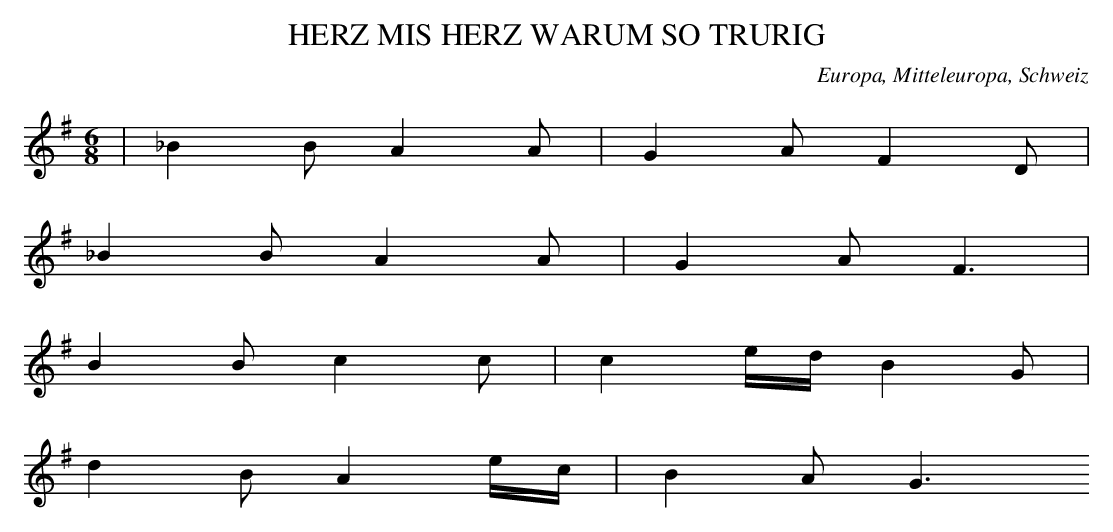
X:1
T: HERZ MIS HERZ WARUM SO TRURIG
O: Europa, Mitteleuropa, Schweiz
M: 6/8
L: 1/16
K: G
 | _B4B2A4A2 | G4A2F4D2 |
_B4B2A4A2 | G4A2F6 |
B4B2c4c2 | c4edB4G2 |
d4B2A4ec | B4A2G6
